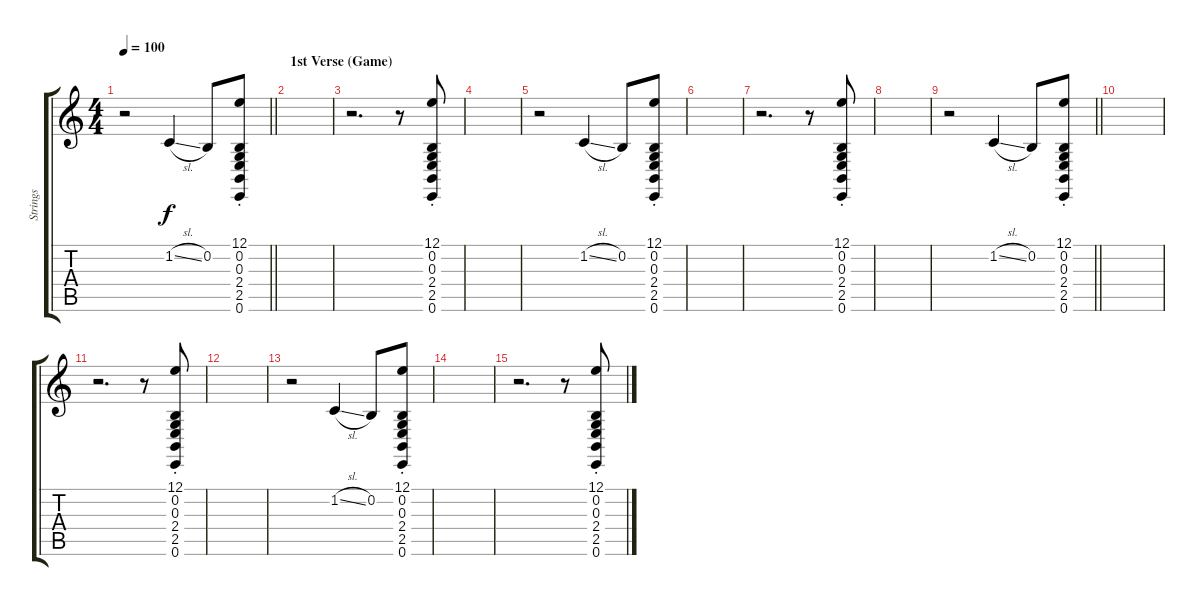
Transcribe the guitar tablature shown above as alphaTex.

\track ("Strings" "Strings") {instrument stringensemble1}
\staff {score tabs}
\tuning (E4 B3 G3 D3 A2 E2) {hide}
\ts (4 4)
\tempo 100
\clef g2
\barLineRight lightlight
\ks c
r.2{dy f} 1.2{sl}.4 0.2.8 (12.1{st} 0.2{st} 0.3{st} 2.4{st} 2.5{st} 0.6{st}).8 |
\section ("" "1st Verse (Game)")
|
r.2{d} r.8 (12.1{st} 0.2{st} 0.3{st} 2.4{st} 2.5{st} 0.6{st}).8 |
|
r.2 1.2{sl}.4 0.2.8 (12.1{st} 0.2{st} 0.3{st} 2.4{st} 2.5{st} 0.6{st}).8 |
|
r.2{d} r.8 (12.1{st} 0.2{st} 0.3{st} 2.4{st} 2.5{st} 0.6{st}).8 |
|
\barLineRight lightlight
r.2 1.2{sl}.4 0.2.8 (12.1{st} 0.2{st} 0.3{st} 2.4{st} 2.5{st} 0.6{st}).8 |
|
r.2{d} r.8 (12.1{st} 0.2{st} 0.3{st} 2.4{st} 2.5{st} 0.6{st}).8 |
|
r.2 1.2{sl}.4 0.2.8 (12.1{st} 0.2{st} 0.3{st} 2.4{st} 2.5{st} 0.6{st}).8 |
|
r.2{d} r.8 (12.1{st} 0.2{st} 0.3{st} 2.4{st} 2.5{st} 0.6{st}).8
